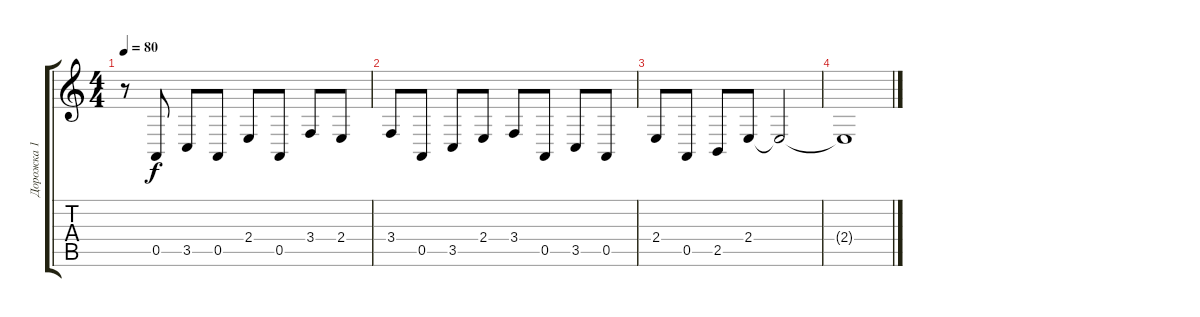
\track ("Дорожка 1" "Дорожка 1") {instrument brightacousticpiano}
\staff {score tabs}
\tuning (E4 B3 G3 D3 A2 E2) {hide}
\ts (4 4)
\tempo 80
\clef g2
\ks aminor
r.8{dy f} 0.5.8 3.5.8 0.5.8 2.4.8 0.5.8 3.4.8 2.4.8 |
3.4.8 0.5.8 3.5.8 2.4.8 3.4.8 0.5.8 3.5.8 0.5.8 |
2.4.8 0.5.8 2.5.8 2.4.8 2.4{t}.2 |
2.4{t}.1
